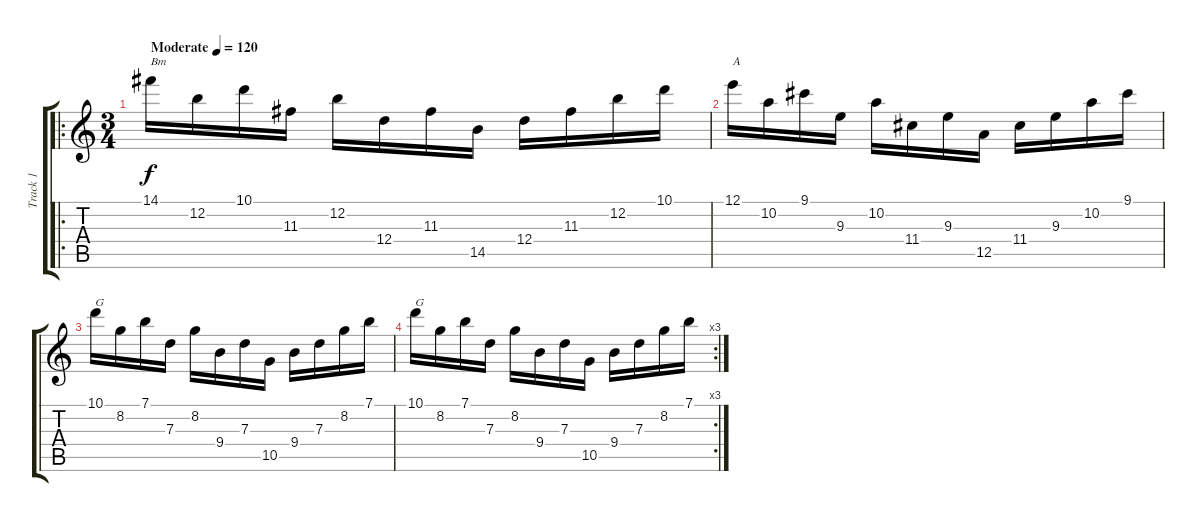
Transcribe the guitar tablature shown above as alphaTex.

\track ("Track 1" "Track 1") {instrument acousticguitarsteel}
\staff {score tabs}
\tuning (E4 B3 G3 D3 A2 E2) {hide}
\ro
\ts (3 4)
\tempo (120 "Moderate")
\clef g2
\ks c
14.1.16{txt "Bm" dy f instrument acousticguitarsteel} 12.2.16 10.1.16 11.3.16 12.2.16 12.4.16 11.3.16 14.5.16 12.4.16 11.3.16 12.2.16 10.1.16 |
12.1.16{txt "A"} 10.2.16 9.1.16 9.3.16 10.2.16 11.4.16 9.3.16 12.5.16 11.4.16 9.3.16 10.2.16 9.1.16 |
10.1.16{txt "G"} 8.2.16 7.1.16 7.3.16 8.2.16 9.4.16 7.3.16 10.5.16 9.4.16 7.3.16 8.2.16 7.1.16 |
\rc 3
10.1.16{txt "G"} 8.2.16 7.1.16 7.3.16 8.2.16 9.4.16 7.3.16 10.5.16 9.4.16 7.3.16 8.2.16 7.1.16
